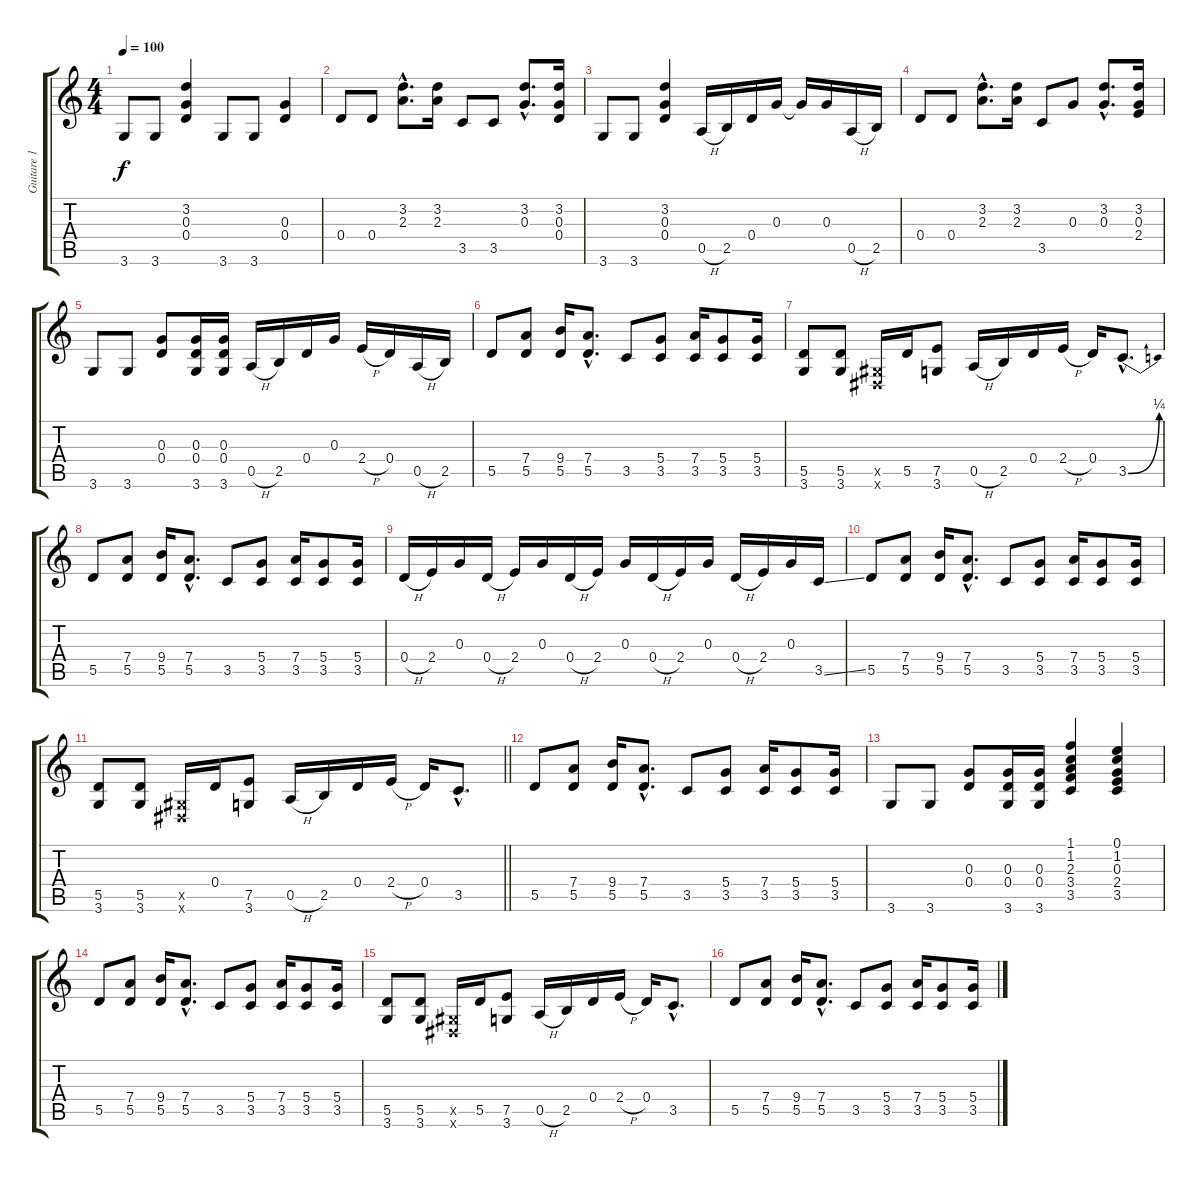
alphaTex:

\track ("Guitare 1" "Guitare 1") {instrument electricguitarclean}
\staff {score tabs}
\tuning (E4 B3 G3 D3 A2 E2) {hide}
\ts (4 4)
\tempo 100
\clef g2
\ks c
3.6.8{dy f} 3.6.8 (3.2 0.3 0.4).4 3.6.8 3.6.8 (0.3 0.4).4 |
0.4.8 0.4.8 (3.2{hac} 2.3{hac}).8{d} (3.2 2.3).16 3.5.8 3.5.8 (3.2{hac} 0.3{hac}).8{d} (3.2 0.3 0.4).16 |
3.6.8 3.6.8 (3.2 0.3 0.4).4 0.5{h}.16 2.5.16 0.4.16 0.3.16 0.3{t}.16 0.3.16 0.5{h}.16 2.5.16 |
0.4.8 0.4.8 (3.2{hac} 2.3{hac}).8{d} (3.2 2.3).16 3.5.8 0.3.8 (3.2{hac} 0.3{hac}).8{d} (3.2 0.3 2.4).16 |
3.6.8 3.6.8 (0.3 0.4).8 (0.3 0.4 3.6).16 (0.3 0.4 3.6).16 0.5{h}.16 2.5.16 0.4.16 0.3.16 2.4{h}.16 0.4.16 0.5{h}.16 2.5.16 |
5.5.8 (7.4 5.5).8 (9.4 5.5).16 (7.4{hac} 5.5{hac}).8{d} 3.5.8 (5.4 3.5).8 (7.4 3.5).16 (5.4 3.5).8 (5.4 3.5).16 |
(5.5 3.6).8 (5.5 3.6).8 (-1.5{x} -1.6{x}).16 5.5.16 (7.5 3.6).8 0.5{h}.16 2.5.16 0.4.16 2.4{h}.16 0.4.16 3.5{be (bend 0 0 60 1) hac}.8{d} |
5.5.8 (7.4 5.5).8 (9.4 5.5).16 (7.4{hac} 5.5{hac}).8{d} 3.5.8 (5.4 3.5).8 (7.4 3.5).16 (5.4 3.5).8 (5.4 3.5).16 |
0.4{h}.16 2.4.16 0.3.16 0.4{h}.16 2.4.16 0.3.16 0.4{h}.16 2.4.16 0.3.16 0.4{h}.16 2.4.16 0.3.16 0.4{h}.16 2.4.16 0.3.16 3.5{ss}.16 |
5.5.8 (7.4 5.5).8 (9.4 5.5).16 (7.4{hac} 5.5{hac}).8{d} 3.5.8 (5.4 3.5).8 (7.4 3.5).16 (5.4 3.5).8 (5.4 3.5).16 |
\barLineRight lightlight
(5.5 3.6).8 (5.5 3.6).8 (-1.5{x} -1.6{x}).16 0.4.16 (7.5 3.6).8 0.5{h}.16 2.5.16 0.4.16 2.4{h}.16 0.4.16 3.5{hac}.8{d} |
5.5.8 (7.4 5.5).8 (9.4 5.5).16 (7.4{hac} 5.5{hac}).8{d} 3.5.8 (5.4 3.5).8 (7.4 3.5).16 (5.4 3.5).8 (5.4 3.5).16 |
3.6.8 3.6.8 (0.3 0.4).8 (0.3 0.4 3.6).16 (0.3 0.4 3.6).16 (1.1 1.2 2.3 3.4 3.5).4 (0.1 1.2 0.3 2.4 3.5).4 |
5.5.8 (7.4 5.5).8 (9.4 5.5).16 (7.4{hac} 5.5{hac}).8{d} 3.5.8 (5.4 3.5).8 (7.4 3.5).16 (5.4 3.5).8 (5.4 3.5).16 |
(5.5 3.6).8 (5.5 3.6).8 (-1.5{x} -1.6{x}).16 5.5.16 (7.5 3.6).8 0.5{h}.16 2.5.16 0.4.16 2.4{h}.16 0.4.16 3.5{hac}.8{d} |
5.5.8 (7.4 5.5).8 (9.4 5.5).16 (7.4{hac} 5.5{hac}).8{d} 3.5.8 (5.4 3.5).8 (7.4 3.5).16 (5.4 3.5).8 (5.4 3.5).16
